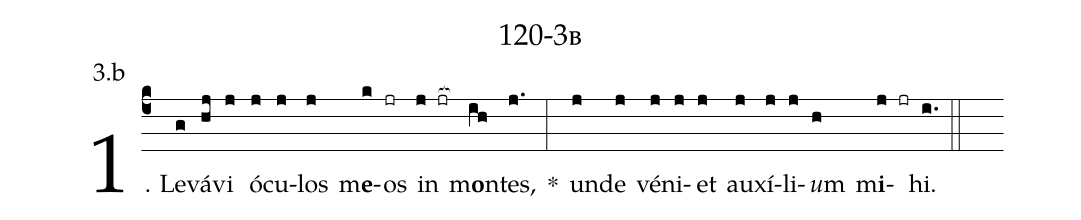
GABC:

name: 120-3b;
annotation: 3.b;
%%
(c4)1. Le(g)vá(hj)vi(j) ó(j)cu(j)los(j) m<b>e</b>(k)os(jr) in(j jr[ocb:1{]) m<b>o</b>n(ih[ocb:0}])tes,(j.) *(:) un(j)de(j) vé(j)ni(j)et(j) au(j)xí(j)li(j)<i>u</i>m(h) m<b>i</b>(j jr)hi.(i.) (::)
